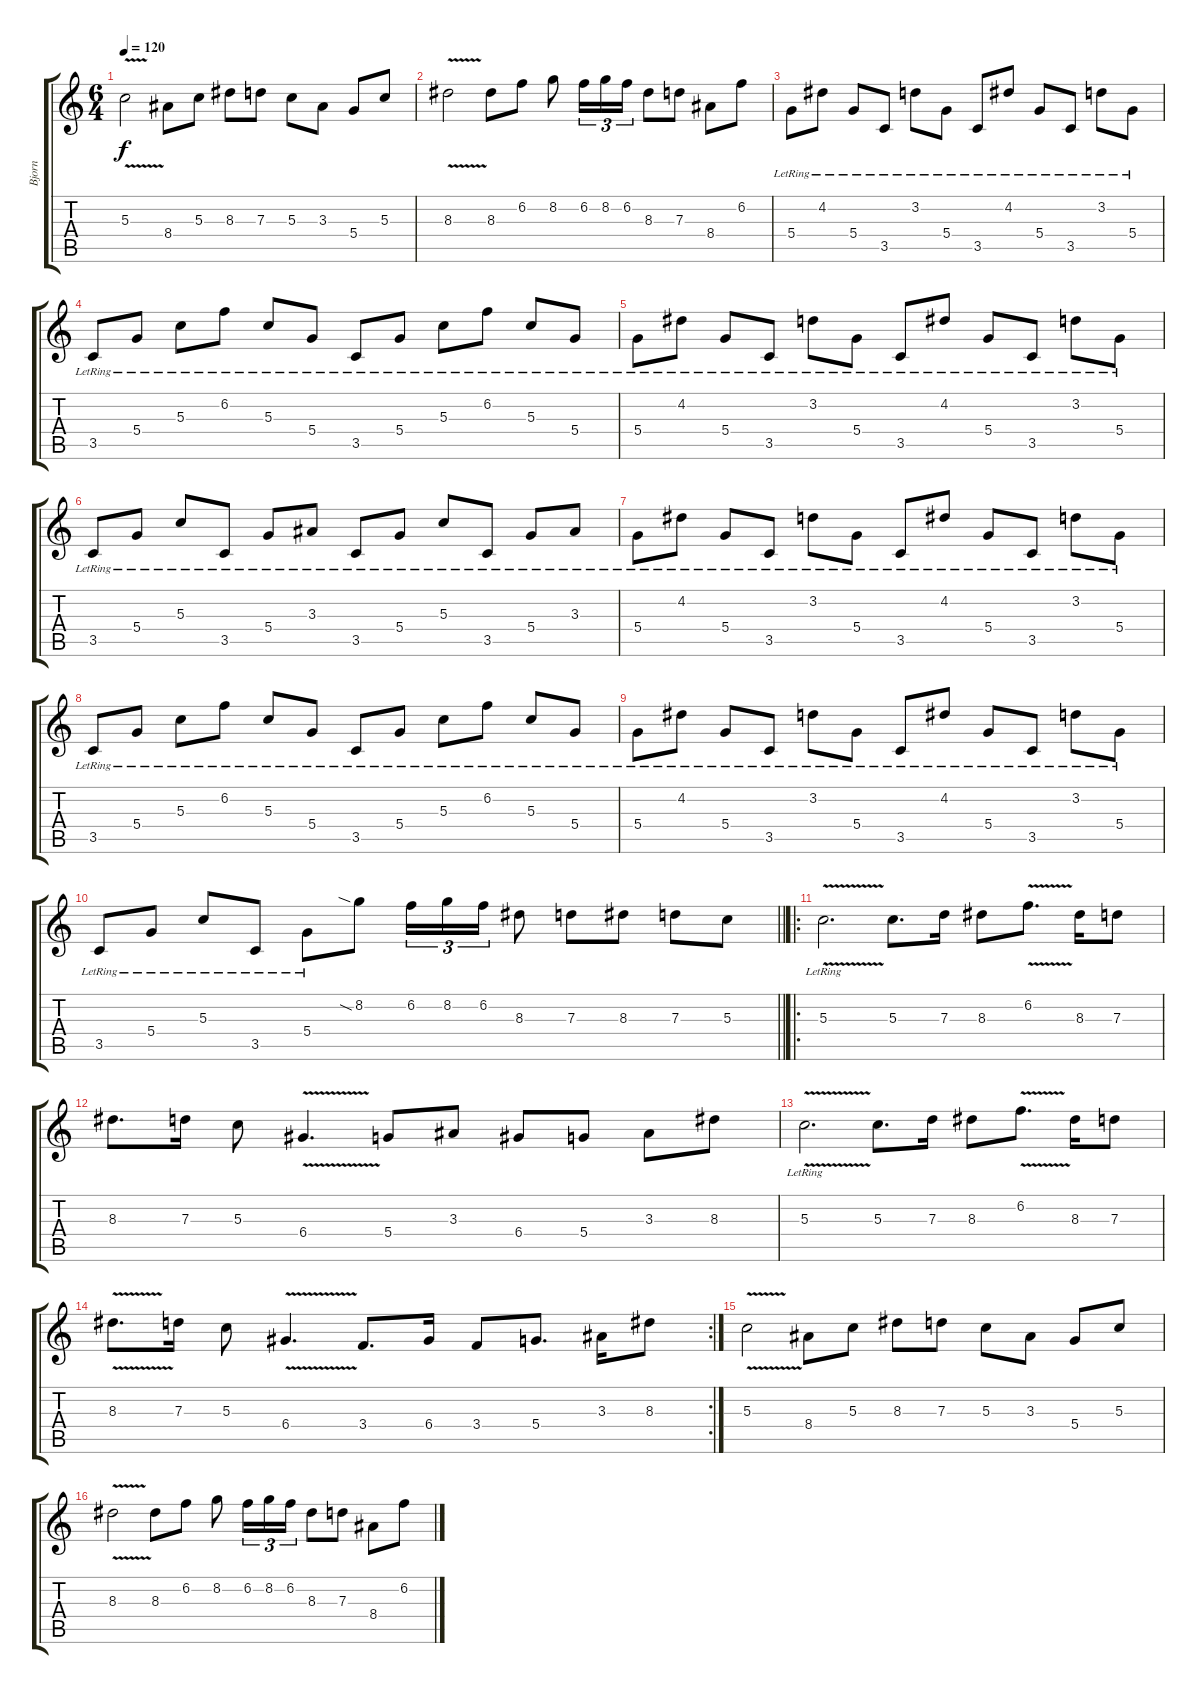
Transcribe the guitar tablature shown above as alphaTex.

\track ("Bjorn" "Bjorn") {instrument acousticguitarsteel}
\staff {score tabs}
\tuning (E4 B3 G3 D3 A2 E2) {hide}
\ts (6 4)
\tempo 120
\clef g2
\ks c
5.3{v}.2{dy f} 8.4.8 5.3.8 8.3.8 7.3.8 5.3.8 3.3.8 5.4.8 5.3.8 |
8.3{v}.2 8.3.8 6.2.8 8.2.8 6.2.16{tu (3 2)} 8.2.16{tu (3 2)} 6.2.16{tu (3 2)} 8.3.8 7.3.8 8.4.8 6.2.8 |
5.4{lr}.8 4.2{lr}.8 5.4{lr}.8 3.5{lr}.8 3.2{lr}.8 5.4{lr}.8 3.5{lr}.8 4.2{lr}.8 5.4{lr}.8 3.5{lr}.8 3.2{lr}.8 5.4{lr}.8 |
3.5{lr}.8 5.4{lr}.8 5.3{lr}.8 6.2{lr}.8 5.3{lr}.8 5.4{lr}.8 3.5{lr}.8 5.4{lr}.8 5.3{lr}.8 6.2{lr}.8 5.3{lr}.8 5.4{lr}.8 |
5.4{lr}.8 4.2{lr}.8 5.4{lr}.8 3.5{lr}.8 3.2{lr}.8 5.4{lr}.8 3.5{lr}.8 4.2{lr}.8 5.4{lr}.8 3.5{lr}.8 3.2{lr}.8 5.4{lr}.8 |
3.5{lr}.8 5.4{lr}.8 5.3{lr}.8 3.5{lr}.8 5.4{lr}.8 3.3{lr}.8 3.5{lr}.8 5.4{lr}.8 5.3{lr}.8 3.5{lr}.8 5.4{lr}.8 3.3{lr}.8 |
5.4{lr}.8 4.2{lr}.8 5.4{lr}.8 3.5{lr}.8 3.2{lr}.8 5.4{lr}.8 3.5{lr}.8 4.2{lr}.8 5.4{lr}.8 3.5{lr}.8 3.2{lr}.8 5.4{lr}.8 |
3.5{lr}.8 5.4{lr}.8 5.3{lr}.8 6.2{lr}.8 5.3{lr}.8 5.4{lr}.8 3.5{lr}.8 5.4{lr}.8 5.3{lr}.8 6.2{lr}.8 5.3{lr}.8 5.4{lr}.8 |
5.4{lr}.8 4.2{lr}.8 5.4{lr}.8 3.5{lr}.8 3.2{lr}.8 5.4{lr}.8 3.5{lr}.8 4.2{lr}.8 5.4{lr}.8 3.5{lr}.8 3.2{lr}.8 5.4{lr}.8 |
\barLineRight lightlight
3.5{lr}.8 5.4{lr}.8 5.3{lr}.8 3.5{lr}.8 5.4{lr}.8 8.2{sia}.8 6.2.16{tu (3 2)} 8.2.16{tu (3 2)} 6.2.16{tu (3 2)} 8.3.8 7.3.8 8.3.8 7.3.8 5.3.8 |
\ro
5.3{v lr}.2{d} 5.3.8{d} 7.3.16 8.3.8 6.2{v}.8{d} 8.3.16 7.3.8 |
8.3.8{d} 7.3.16 5.3.8 6.4{v}.4{d} 5.4.8 3.3.8 6.4.8 5.4.8 3.3.8 8.3.8 |
5.3{v lr}.2{d} 5.3.8{d} 7.3.16 8.3.8 6.2{v}.8{d} 8.3.16 7.3.8 |
\rc 2
8.3{v}.8{d} 7.3.16 5.3.8 6.4{v}.4{d} 3.4.8{d} 6.4.16 3.4.8 5.4.8{d} 3.3.16 8.3.8 |
5.3{v}.2 8.4.8 5.3.8 8.3.8 7.3.8 5.3.8 3.3.8 5.4.8 5.3.8 |
8.3{v}.2 8.3.8 6.2.8 8.2.8 6.2.16{tu (3 2)} 8.2.16{tu (3 2)} 6.2.16{tu (3 2)} 8.3.8 7.3.8 8.4.8 6.2.8
